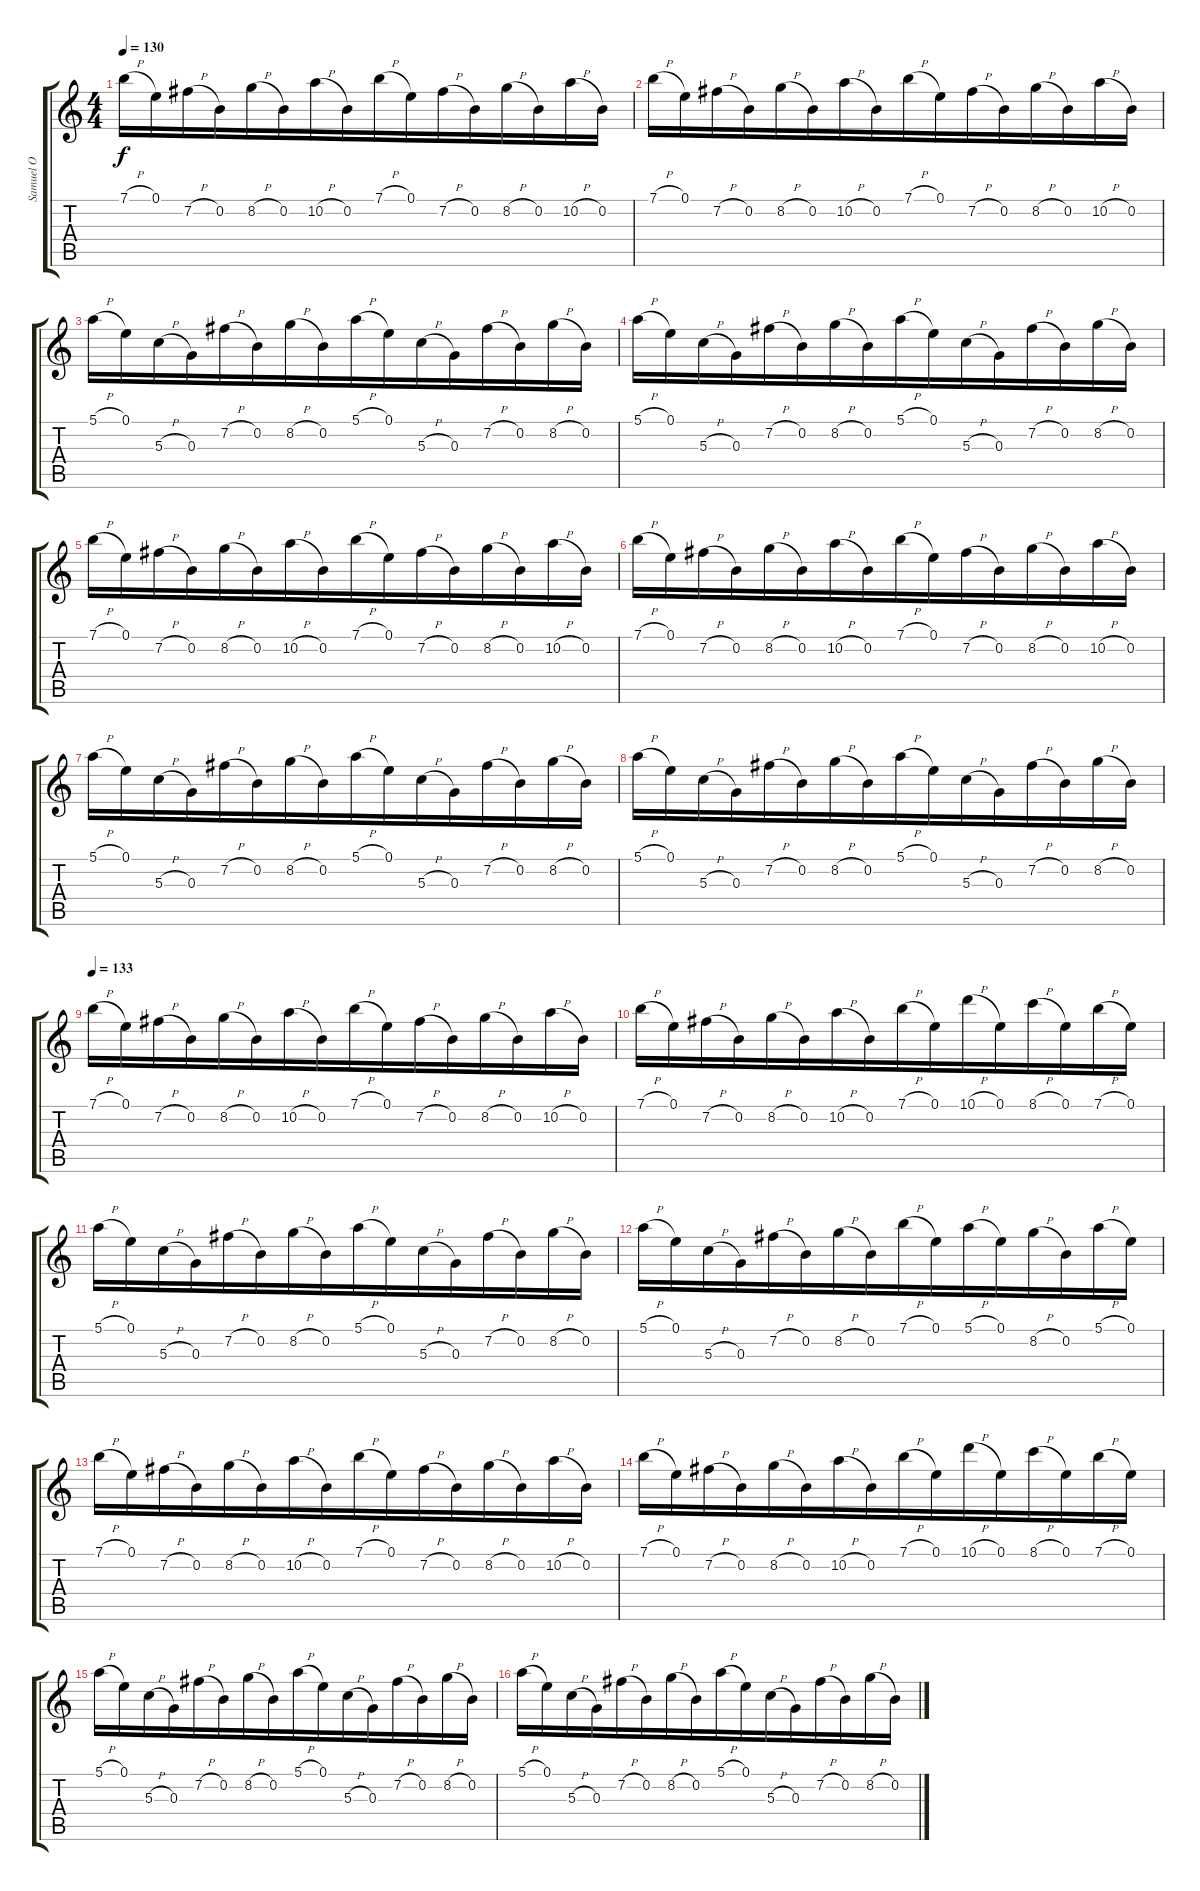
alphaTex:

\track ("Samuel O" "Samuel O") {instrument overdrivenguitar}
\staff {score tabs}
\tuning (E4 B3 G3 D3 A2 E2) {hide}
\ts (4 4)
\tempo 130
\clef g2
\ks c
7.1{h}.16{dy f volume 12} 0.1.16 7.2{h}.16 0.2.16{beam merge} 8.2{h}.16 0.2.16 10.2{h}.16 0.2.16{beam merge} 7.1{h}.16 0.1.16 7.2{h}.16 0.2.16{beam merge} 8.2{h}.16 0.2.16 10.2{h}.16 0.2.16 |
7.1{h}.16 0.1.16 7.2{h}.16 0.2.16{beam merge} 8.2{h}.16 0.2.16 10.2{h}.16 0.2.16{beam merge} 7.1{h}.16 0.1.16 7.2{h}.16 0.2.16{beam merge} 8.2{h}.16 0.2.16 10.2{h}.16 0.2.16 |
5.1{h}.16 0.1.16 5.3{h}.16 0.3.16{beam merge} 7.2{h}.16 0.2.16 8.2{h}.16 0.2.16{beam merge} 5.1{h}.16 0.1.16 5.3{h}.16 0.3.16{beam merge} 7.2{h}.16 0.2.16 8.2{h}.16 0.2.16 |
5.1{h}.16 0.1.16 5.3{h}.16 0.3.16{beam merge} 7.2{h}.16 0.2.16 8.2{h}.16 0.2.16{beam merge} 5.1{h}.16 0.1.16 5.3{h}.16 0.3.16{beam merge} 7.2{h}.16 0.2.16 8.2{h}.16 0.2.16 |
7.1{h}.16 0.1.16 7.2{h}.16 0.2.16{beam merge} 8.2{h}.16 0.2.16 10.2{h}.16 0.2.16{beam merge} 7.1{h}.16 0.1.16 7.2{h}.16 0.2.16{beam merge} 8.2{h}.16 0.2.16 10.2{h}.16 0.2.16 |
7.1{h}.16 0.1.16 7.2{h}.16 0.2.16{beam merge} 8.2{h}.16 0.2.16 10.2{h}.16 0.2.16{beam merge} 7.1{h}.16 0.1.16 7.2{h}.16 0.2.16{beam merge} 8.2{h}.16 0.2.16 10.2{h}.16 0.2.16 |
5.1{h}.16 0.1.16 5.3{h}.16 0.3.16{beam merge} 7.2{h}.16 0.2.16 8.2{h}.16 0.2.16{beam merge} 5.1{h}.16 0.1.16 5.3{h}.16 0.3.16{beam merge} 7.2{h}.16 0.2.16 8.2{h}.16 0.2.16 |
5.1{h}.16 0.1.16 5.3{h}.16 0.3.16{beam merge} 7.2{h}.16 0.2.16 8.2{h}.16 0.2.16{beam merge} 5.1{h}.16 0.1.16 5.3{h}.16 0.3.16{beam merge} 7.2{h}.16 0.2.16 8.2{h}.16 0.2.16 |
\tempo 133
7.1{h}.16 0.1.16 7.2{h}.16 0.2.16{beam merge} 8.2{h}.16 0.2.16 10.2{h}.16 0.2.16{beam merge} 7.1{h}.16 0.1.16 7.2{h}.16 0.2.16{beam merge} 8.2{h}.16 0.2.16 10.2{h}.16 0.2.16 |
7.1{h}.16 0.1.16 7.2{h}.16 0.2.16{beam merge} 8.2{h}.16 0.2.16 10.2{h}.16 0.2.16{beam merge} 7.1{h}.16 0.1.16 10.1{h}.16 0.1.16{beam merge} 8.1{h}.16 0.1.16 7.1{h}.16 0.1.16 |
5.1{h}.16 0.1.16 5.3{h}.16 0.3.16{beam merge} 7.2{h}.16 0.2.16 8.2{h}.16 0.2.16{beam merge} 5.1{h}.16 0.1.16 5.3{h}.16 0.3.16{beam merge} 7.2{h}.16 0.2.16 8.2{h}.16 0.2.16 |
5.1{h}.16 0.1.16 5.3{h}.16 0.3.16{beam merge} 7.2{h}.16 0.2.16 8.2{h}.16 0.2.16{beam merge} 7.1{h}.16 0.1.16 5.1{h}.16 0.1.16{beam merge} 8.2{h}.16 0.2.16 5.1{h}.16 0.1.16 |
7.1{h}.16 0.1.16 7.2{h}.16 0.2.16{beam merge} 8.2{h}.16 0.2.16 10.2{h}.16 0.2.16{beam merge} 7.1{h}.16 0.1.16 7.2{h}.16 0.2.16{beam merge} 8.2{h}.16 0.2.16 10.2{h}.16 0.2.16 |
7.1{h}.16 0.1.16 7.2{h}.16 0.2.16{beam merge} 8.2{h}.16 0.2.16 10.2{h}.16 0.2.16{beam merge} 7.1{h}.16 0.1.16 10.1{h}.16 0.1.16{beam merge} 8.1{h}.16 0.1.16 7.1{h}.16 0.1.16 |
5.1{h}.16 0.1.16 5.3{h}.16 0.3.16{beam merge} 7.2{h}.16 0.2.16 8.2{h}.16 0.2.16{beam merge} 5.1{h}.16 0.1.16 5.3{h}.16 0.3.16{beam merge} 7.2{h}.16 0.2.16 8.2{h}.16 0.2.16 |
5.1{h}.16 0.1.16 5.3{h}.16 0.3.16{beam merge} 7.2{h}.16 0.2.16 8.2{h}.16 0.2.16{beam merge} 5.1{h}.16 0.1.16 5.3{h}.16 0.3.16{beam merge} 7.2{h}.16 0.2.16 8.2{h}.16 0.2.16
